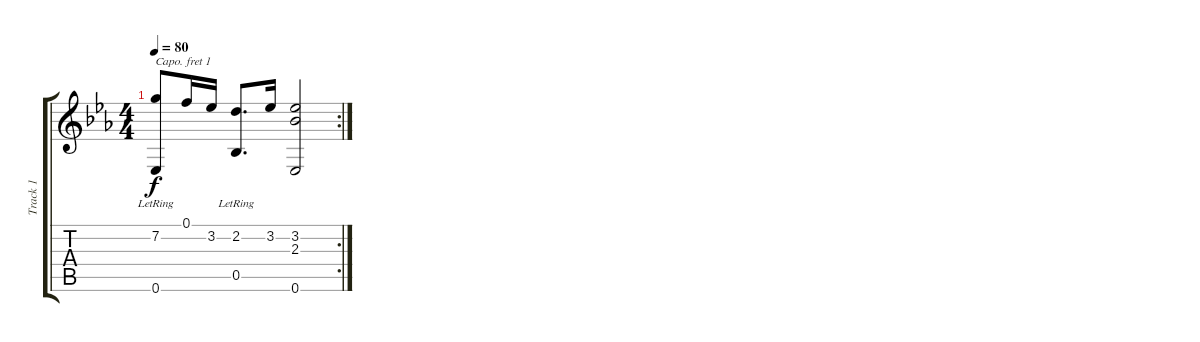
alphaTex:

\track ("Track 1" "Track 1") {instrument acousticguitarnylon}
\staff {score tabs}
\capo 1
\tuning (E4 B3 G3 D3 A2 D2) {hide}
\rc 2
\ts (4 4)
\tempo 80
\clef g2
\ks eb
(7.2 0.6{lr}).8{dy f} 0.1.16 3.2.16 (2.2 0.5{lr}).8{d} 3.2.16 (3.2 2.3 0.6).2
